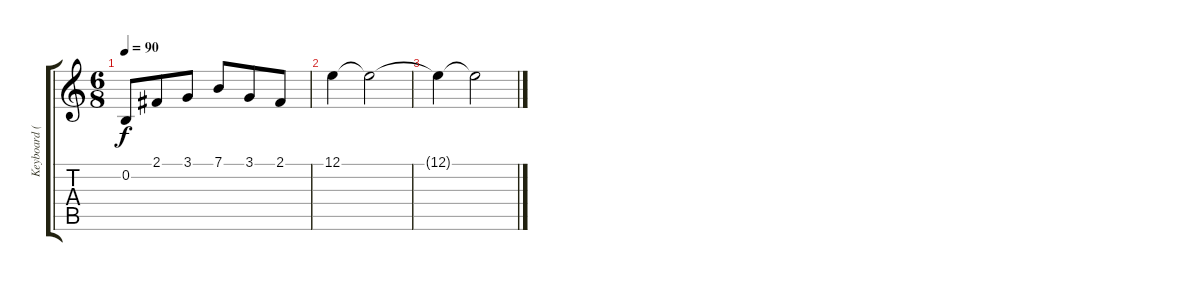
\track ("Keyboard (Right Hand)" "Keyboard (") {instrument synthstrings1}
\staff {score tabs}
\tuning (E4 B3 G3 D3 A2 E2) {hide}
\ts (6 8)
\tempo 90
\clef g2
\ks c
0.2.8{dy f} 2.1.8 3.1.8 7.1.8 3.1.8 2.1.8 |
12.1.4 12.1{t}.2 |
12.1{t}.4 12.1{t}.2
